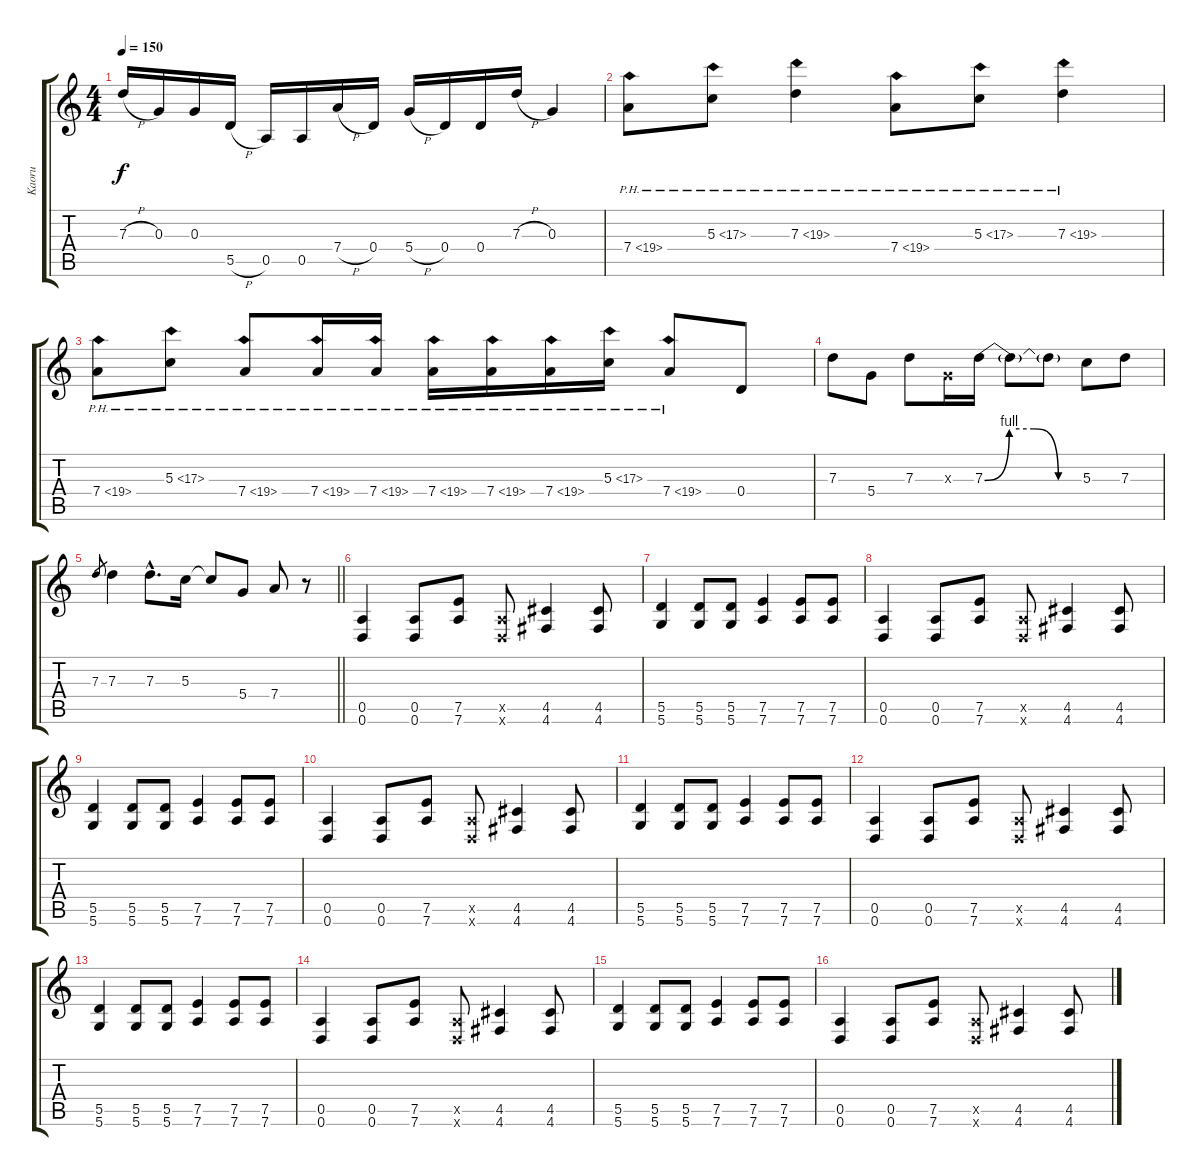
\track ("Kaoru" "Kaoru") {instrument distortionguitar}
\staff {score tabs}
\tuning (E4 B3 G3 D3 A2 D2) {hide}
\ts (4 4)
\tempo 150
\clef g2
\ks c
7.3{h}.16{dy f} 0.3.16 0.3.16 5.5{h}.16 0.5.16 0.5.16 7.4{h}.16 0.4.16 5.4{h}.16 0.4.16 0.4.16 7.3{h}.16 0.3.4 |
7.4{ph 12}.8 5.3{ph 12}.8 7.3{ph 12}.4 7.4{ph 12}.8 5.3{ph 12}.8 7.3{ph 12}.4 |
7.4{ph 12}.8 5.3{ph 12}.8 7.4{ph 12}.8 7.4{ph 12}.16 7.4{ph 12}.16 7.4{ph 12}.16 7.4{ph 12}.16 7.4{ph 12}.16 5.3{ph 12}.16 7.4{ph 12}.8 0.4.8 |
7.3.8 5.4.8 7.3.8 0.3{x}.16 7.3{be (custom 0 0 15 4 30 4 45 0 60 0)}.16 7.3{t}.8 7.3{t}.8 5.3.8 7.3.8 |
\barLineRight lightlight
7.3.8{gr} 7.3.4 7.3{hac}.8{d} 5.3.16 5.3{t}.8 5.4.8 7.4.8 r.8 |
(0.5 0.6).4 (0.5 0.6).8 (7.5 7.6).8 (0.5{x} 0.6{x}).8 (4.5 4.6).4 (4.5 4.6).8 |
(5.5 5.6).4 (5.5 5.6).8 (5.5 5.6).8 (7.5 7.6).4 (7.5 7.6).8 (7.5 7.6).8 |
(0.5 0.6).4 (0.5 0.6).8 (7.5 7.6).8 (0.5{x} 0.6{x}).8 (4.5 4.6).4 (4.5 4.6).8 |
(5.5 5.6).4 (5.5 5.6).8 (5.5 5.6).8 (7.5 7.6).4 (7.5 7.6).8 (7.5 7.6).8 |
(0.5 0.6).4 (0.5 0.6).8 (7.5 7.6).8 (0.5{x} 0.6{x}).8 (4.5 4.6).4 (4.5 4.6).8 |
(5.5 5.6).4 (5.5 5.6).8 (5.5 5.6).8 (7.5 7.6).4 (7.5 7.6).8 (7.5 7.6).8 |
(0.5 0.6).4 (0.5 0.6).8 (7.5 7.6).8 (0.5{x} 0.6{x}).8 (4.5 4.6).4 (4.5 4.6).8 |
(5.5 5.6).4 (5.5 5.6).8 (5.5 5.6).8 (7.5 7.6).4 (7.5 7.6).8 (7.5 7.6).8 |
(0.5 0.6).4 (0.5 0.6).8 (7.5 7.6).8 (0.5{x} 0.6{x}).8 (4.5 4.6).4 (4.5 4.6).8 |
(5.5 5.6).4 (5.5 5.6).8 (5.5 5.6).8 (7.5 7.6).4 (7.5 7.6).8 (7.5 7.6).8 |
(0.5 0.6).4 (0.5 0.6).8 (7.5 7.6).8 (0.5{x} 0.6{x}).8 (4.5 4.6).4 (4.5 4.6).8
